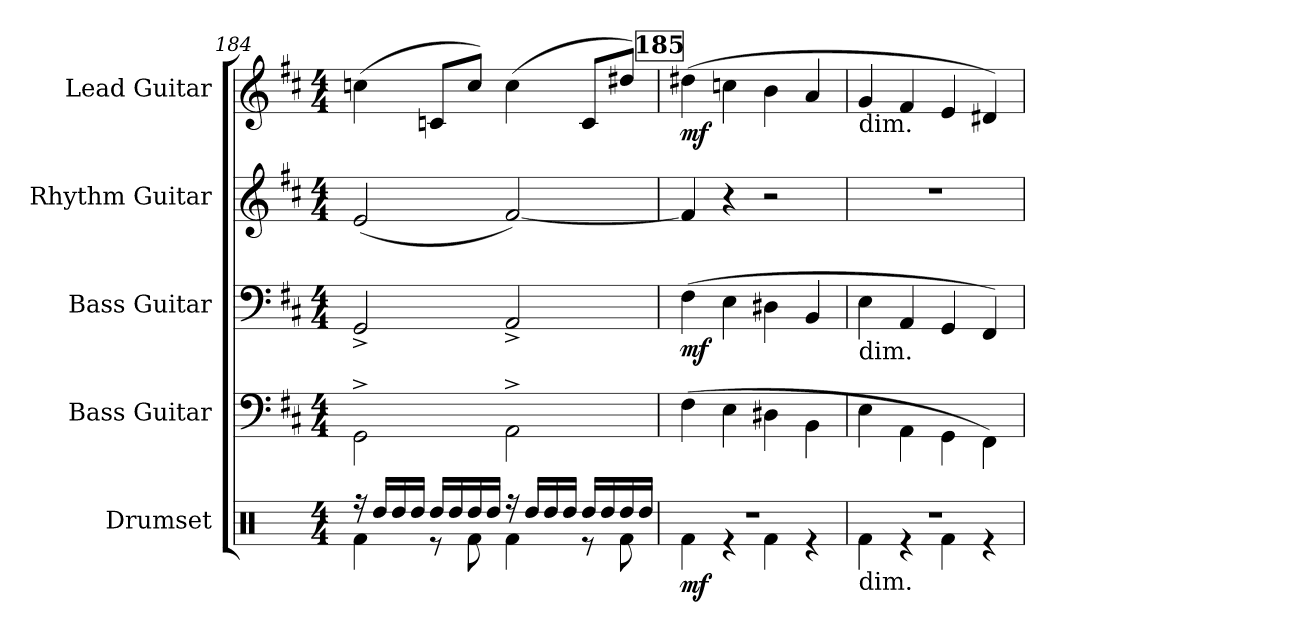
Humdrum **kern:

**kern	**dynam	**kern	**kern	**dynam	**kern	**kern	**dynam
*part5	*part5	*part4	*part3	*part3	*part2	*part1	*part1
*staff5	*staff5	*staff4	*staff3	*staff3	*staff2	*staff1	*staff1
*I"Drumset	*	*I"Bass Guitar	*I"Bass Guitar	*	*I"Rhythm Guitar	*I"Lead Guitar	*
*I'Drs.	*	*I'Bass	*I'Bass	*	*I'Rt.	*I'Ld.	*
*clefX	*	*	*clefF4	*	*clefG2	*clefG2	*
*k[]	*	*k[f#c#]	*k[f#c#]	*	*k[f#c#]	*k[f#c#]	*
*M4/4	*	*M4/4	*M4/4	*	*M4/4	*M4/4	*
=184	=184	=184	=184	=184	=184	=184	=184
*^	*	*	*	*	*	*	*
16r	4Rf\	.	2GG^\	2GG^/	.	(2e/	(4ccn\	.
16Rdd/LL	.	.	.	.	.	.	.	.
16Rdd/	.	.	.	.	.	.	.	.
16Rdd/JJ	.	.	.	.	.	.	.	.
16Rdd/LL	8r	.	.	.	.	.	8cn/L	.
16Rdd/	.	.	.	.	.	.	.	.
16Rdd/	8Rf\	.	.	.	.	.	8cc/J)	.
16Rdd/JJ	.	.	.	.	.	.	.	.
16r	4Rf\	.	2AA^\	2AA^/	.	[2f#/)	(4cc\	.
16Rdd/LL	.	.	.	.	.	.	.	.
16Rdd/	.	.	.	.	.	.	.	.
16Rdd/JJ	.	.	.	.	.	.	.	.
16Rdd/LL	8r	.	.	.	.	.	8c/L	.
16Rdd/	.	.	.	.	.	.	.	.
16Rdd/	8Rf\	.	.	.	.	.	8dd#X/J)	.
16Rdd/JJ	.	.	.	.	.	.	.	.
!!LO:REH:place=s1:a:B:fs=14:t=185
=185	=185	=185	=185	=185	=185	=185	=185	=185
!	!	!LO:DY:b	!	!	!LO:DY:b	!	!	!LO:DY:b
1r	4Rf\	mf	(4F#\	(4F#\	mf	4f#/]	(4dd#X\	mf
.	4r	.	4E\	4E\	.	4r	4ccn\	.
.	4Rf\	.	4D#X\	4D#X\	.	2r	4b\	.
.	4r	.	4BB\	4BB/	.	.	4a/	.
=186	=186	=186	=186	=186	=186	=186	=186	=186
!	!	!	!	!	!	!	!LO:TX:b:t=dim.	!
!	!	!	!	!LO:TX:b:t=dim.	!	!	!	!
!LO:TX:b:t=dim.	!	!	!	!	!	!	!	!
1r	4Rf\	.	4E\	4E\	.	1r	4g/	.
.	4r	.	4AA\	4AA/	.	.	4f#/	.
.	4Rf\	.	4GG\	4GG/	.	.	4e/	.
.	4r	.	4FF#\)	4FF#/)	.	.	4d#X/)	.
*v	*v	*	*	*	*	*	*	*
=	=	=	=	=	=	=	=
*-	*-	*-	*-	*-	*-	*-	*-
